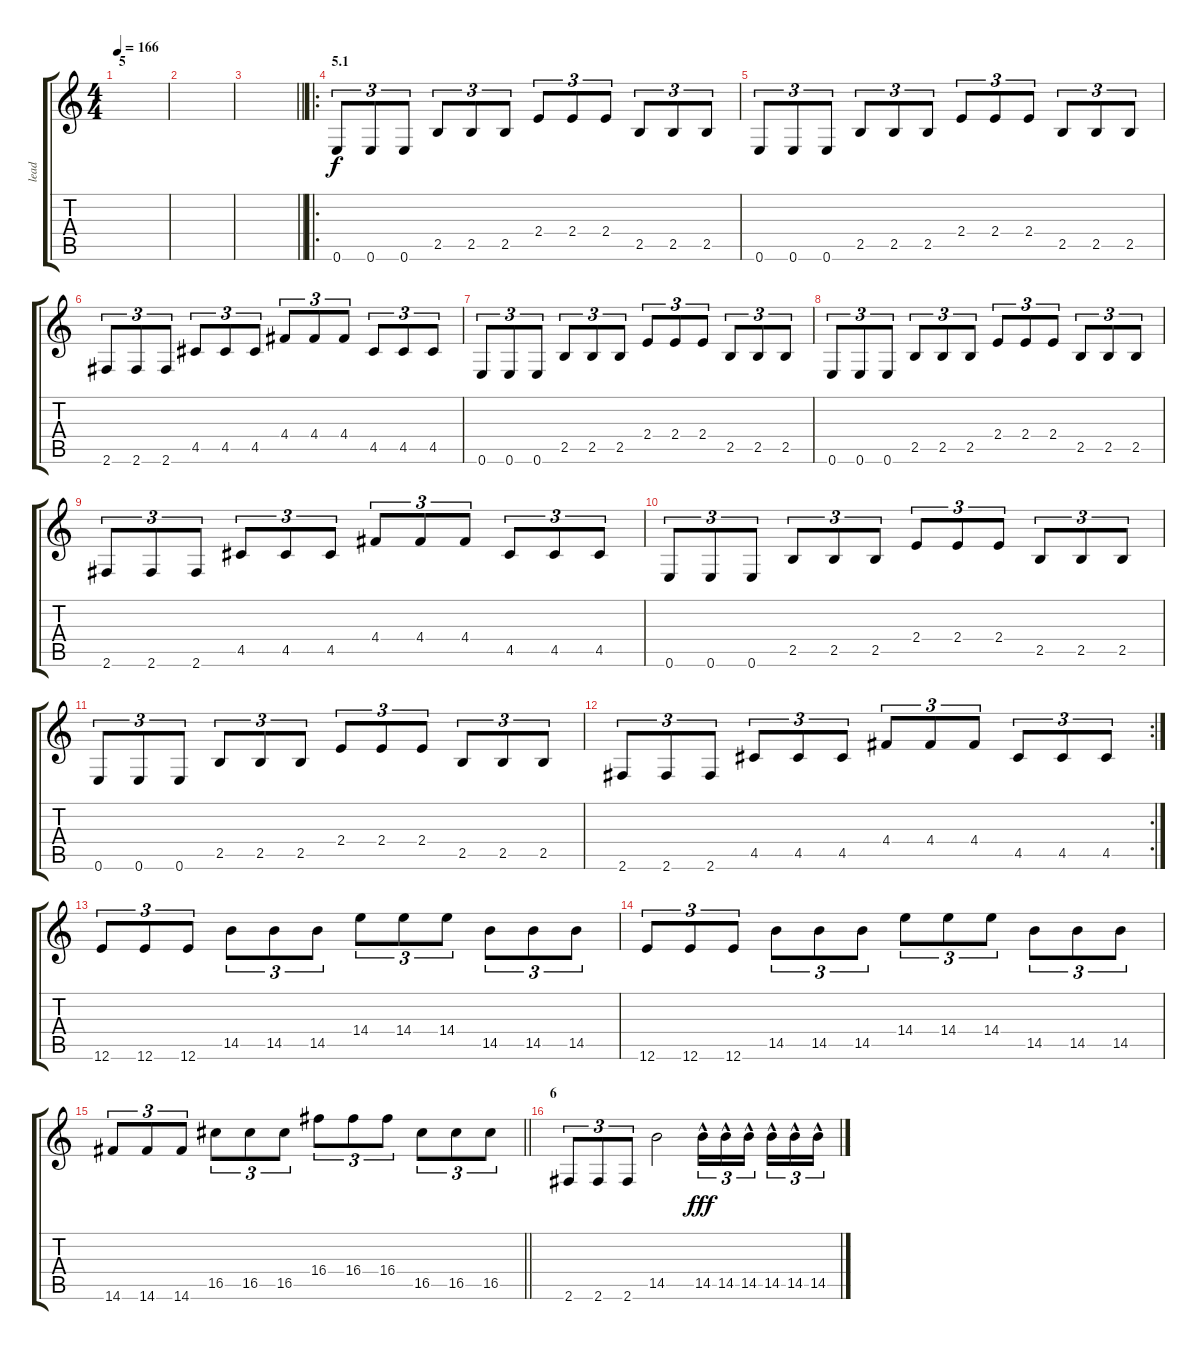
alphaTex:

\track ("lead" "lead") {instrument distortionguitar bank 255}
\staff {score tabs}
\tuning (E4 B3 G3 D3 A2 E2) {hide}
\ts (4 4)
\section ("" "5")
\tempo 166
\clef g2
\ks c
|
|
\barLineRight lightlight
|
\ro
\section ("" "5.1")
0.6.8{tu (3 2)} 0.6.8{tu (3 2)} 0.6.8{tu (3 2)} 2.5.8{tu (3 2)} 2.5.8{tu (3 2)} 2.5.8{tu (3 2)} 2.4.8{tu (3 2)} 2.4.8{tu (3 2)} 2.4.8{tu (3 2)} 2.5.8{tu (3 2)} 2.5.8{tu (3 2)} 2.5.8{tu (3 2)} |
0.6.8{tu (3 2)} 0.6.8{tu (3 2)} 0.6.8{tu (3 2)} 2.5.8{tu (3 2)} 2.5.8{tu (3 2)} 2.5.8{tu (3 2)} 2.4.8{tu (3 2)} 2.4.8{tu (3 2)} 2.4.8{tu (3 2)} 2.5.8{tu (3 2)} 2.5.8{tu (3 2)} 2.5.8{tu (3 2)} |
2.6.8{tu (3 2)} 2.6.8{tu (3 2)} 2.6.8{tu (3 2)} 4.5.8{tu (3 2)} 4.5.8{tu (3 2)} 4.5.8{tu (3 2)} 4.4.8{tu (3 2)} 4.4.8{tu (3 2)} 4.4.8{tu (3 2)} 4.5.8{tu (3 2)} 4.5.8{tu (3 2)} 4.5.8{tu (3 2)} |
0.6.8{tu (3 2)} 0.6.8{tu (3 2)} 0.6.8{tu (3 2)} 2.5.8{tu (3 2)} 2.5.8{tu (3 2)} 2.5.8{tu (3 2)} 2.4.8{tu (3 2)} 2.4.8{tu (3 2)} 2.4.8{tu (3 2)} 2.5.8{tu (3 2)} 2.5.8{tu (3 2)} 2.5.8{tu (3 2)} |
0.6.8{tu (3 2)} 0.6.8{tu (3 2)} 0.6.8{tu (3 2)} 2.5.8{tu (3 2)} 2.5.8{tu (3 2)} 2.5.8{tu (3 2)} 2.4.8{tu (3 2)} 2.4.8{tu (3 2)} 2.4.8{tu (3 2)} 2.5.8{tu (3 2)} 2.5.8{tu (3 2)} 2.5.8{tu (3 2)} |
2.6.8{tu (3 2)} 2.6.8{tu (3 2)} 2.6.8{tu (3 2)} 4.5.8{tu (3 2)} 4.5.8{tu (3 2)} 4.5.8{tu (3 2)} 4.4.8{tu (3 2)} 4.4.8{tu (3 2)} 4.4.8{tu (3 2)} 4.5.8{tu (3 2)} 4.5.8{tu (3 2)} 4.5.8{tu (3 2)} |
0.6.8{tu (3 2)} 0.6.8{tu (3 2)} 0.6.8{tu (3 2)} 2.5.8{tu (3 2)} 2.5.8{tu (3 2)} 2.5.8{tu (3 2)} 2.4.8{tu (3 2)} 2.4.8{tu (3 2)} 2.4.8{tu (3 2)} 2.5.8{tu (3 2)} 2.5.8{tu (3 2)} 2.5.8{tu (3 2)} |
0.6.8{tu (3 2)} 0.6.8{tu (3 2)} 0.6.8{tu (3 2)} 2.5.8{tu (3 2)} 2.5.8{tu (3 2)} 2.5.8{tu (3 2)} 2.4.8{tu (3 2)} 2.4.8{tu (3 2)} 2.4.8{tu (3 2)} 2.5.8{tu (3 2)} 2.5.8{tu (3 2)} 2.5.8{tu (3 2)} |
\rc 2
2.6.8{tu (3 2)} 2.6.8{tu (3 2)} 2.6.8{tu (3 2)} 4.5.8{tu (3 2)} 4.5.8{tu (3 2)} 4.5.8{tu (3 2)} 4.4.8{tu (3 2)} 4.4.8{tu (3 2)} 4.4.8{tu (3 2)} 4.5.8{tu (3 2)} 4.5.8{tu (3 2)} 4.5.8{tu (3 2)} |
12.6.8{tu (3 2)} 12.6.8{tu (3 2)} 12.6.8{tu (3 2)} 14.5.8{tu (3 2)} 14.5.8{tu (3 2)} 14.5.8{tu (3 2)} 14.4.8{tu (3 2)} 14.4.8{tu (3 2)} 14.4.8{tu (3 2)} 14.5.8{tu (3 2)} 14.5.8{tu (3 2)} 14.5.8{tu (3 2)} |
12.6.8{tu (3 2)} 12.6.8{tu (3 2)} 12.6.8{tu (3 2)} 14.5.8{tu (3 2)} 14.5.8{tu (3 2)} 14.5.8{tu (3 2)} 14.4.8{tu (3 2)} 14.4.8{tu (3 2)} 14.4.8{tu (3 2)} 14.5.8{tu (3 2)} 14.5.8{tu (3 2)} 14.5.8{tu (3 2)} |
\barLineRight lightlight
14.6.8{tu (3 2)} 14.6.8{tu (3 2)} 14.6.8{tu (3 2)} 16.5.8{tu (3 2)} 16.5.8{tu (3 2)} 16.5.8{tu (3 2)} 16.4.8{tu (3 2)} 16.4.8{tu (3 2)} 16.4.8{tu (3 2)} 16.5.8{tu (3 2)} 16.5.8{tu (3 2)} 16.5.8{tu (3 2)} |
\section ("" "6")
2.6.8{tu (3 2)} 2.6.8{tu (3 2)} 2.6.8{tu (3 2)} 14.5.2 14.5{hac}.16{tu (3 2) dy fff} 14.5{hac}.16{tu (3 2)} 14.5{hac}.16{tu (3 2) beam splitsecondary} 14.5{hac}.16{tu (3 2)} 14.5{hac}.16{tu (3 2)} 14.5{hac}.16{tu (3 2)}
